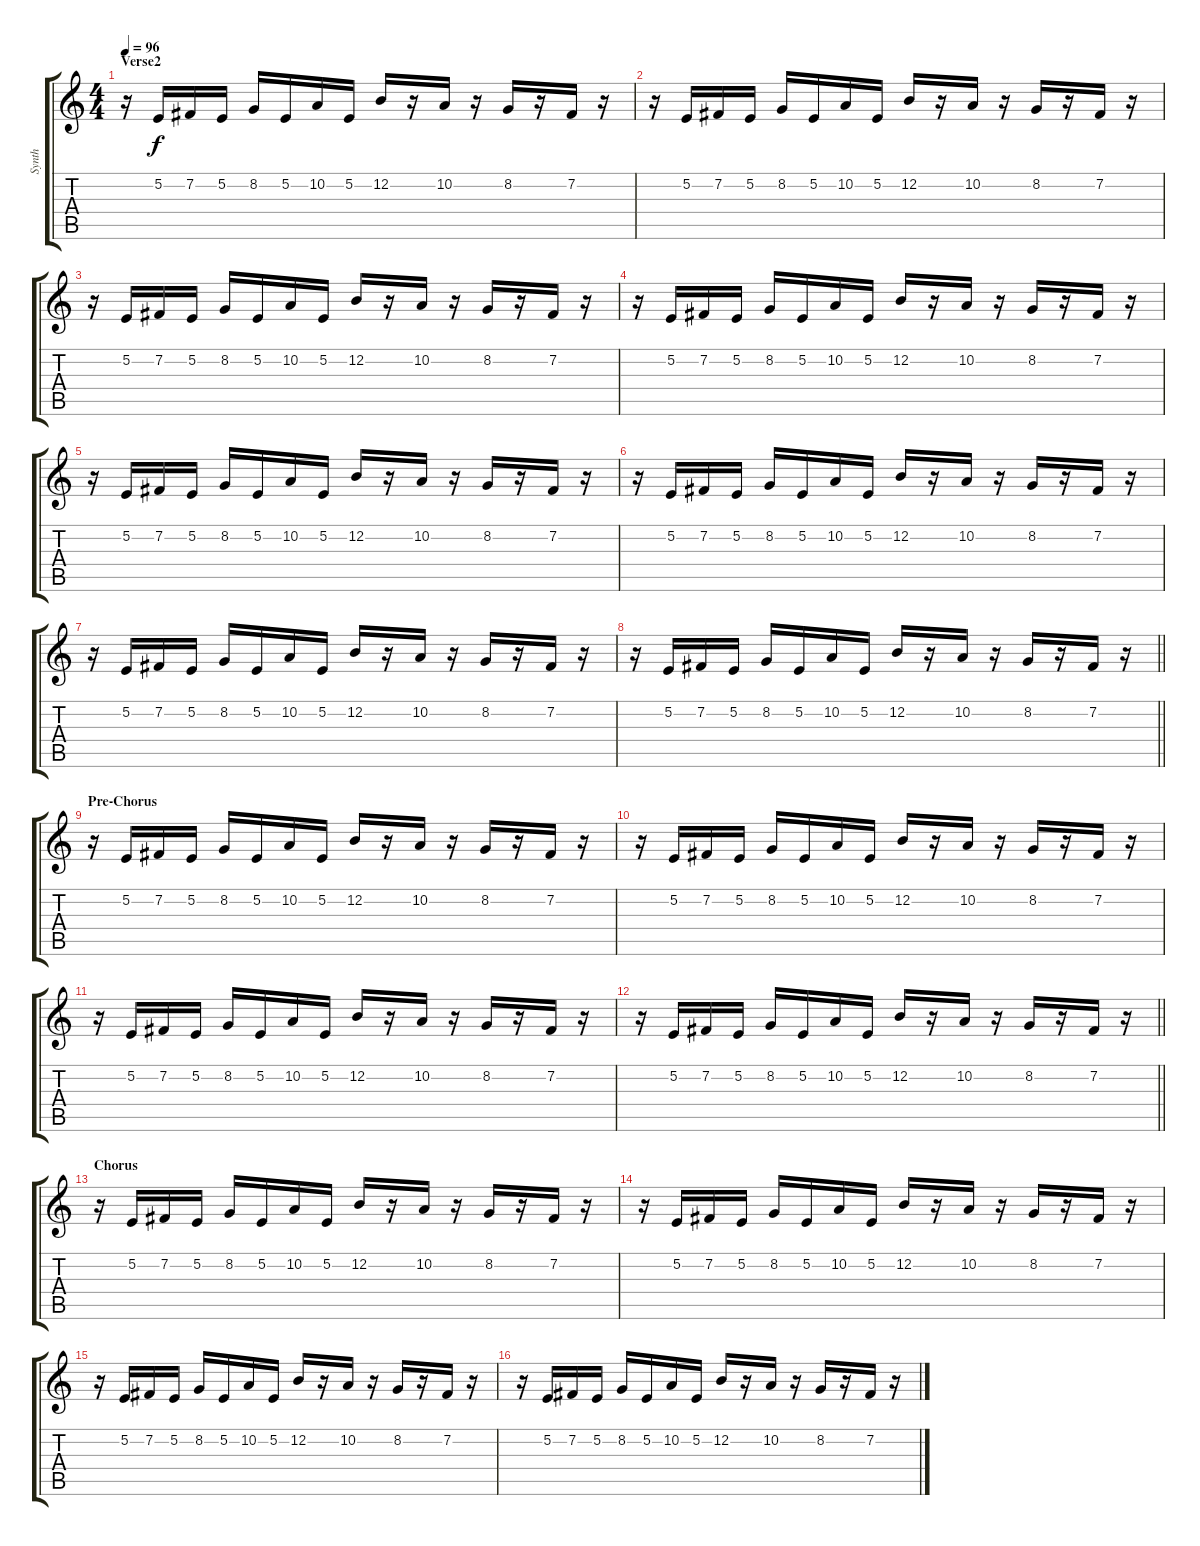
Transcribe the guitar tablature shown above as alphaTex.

\track ("Synth" "Synth") {instrument stringensemble1}
\staff {score tabs}
\tuning (E4 B3 G3 D3 A2 E2) {hide}
\ts (4 4)
\section ("" "Verse2")
\tempo 96
\clef g2
\ks c
r.16{dy f} 5.2.16 7.2.16 5.2.16 8.2.16 5.2.16 10.2.16 5.2.16 12.2.16 r.16 10.2.16 r.16 8.2.16 r.16 7.2.16 r.16 |
r.16 5.2.16 7.2.16 5.2.16 8.2.16 5.2.16 10.2.16 5.2.16 12.2.16 r.16 10.2.16 r.16 8.2.16 r.16 7.2.16 r.16 |
r.16 5.2.16 7.2.16 5.2.16 8.2.16 5.2.16 10.2.16 5.2.16 12.2.16 r.16 10.2.16 r.16 8.2.16 r.16 7.2.16 r.16 |
r.16 5.2.16 7.2.16 5.2.16 8.2.16 5.2.16 10.2.16 5.2.16 12.2.16 r.16 10.2.16 r.16 8.2.16 r.16 7.2.16 r.16 |
r.16 5.2.16 7.2.16 5.2.16 8.2.16 5.2.16 10.2.16 5.2.16 12.2.16 r.16 10.2.16 r.16 8.2.16 r.16 7.2.16 r.16 |
r.16 5.2.16 7.2.16 5.2.16 8.2.16 5.2.16 10.2.16 5.2.16 12.2.16 r.16 10.2.16 r.16 8.2.16 r.16 7.2.16 r.16 |
r.16 5.2.16 7.2.16 5.2.16 8.2.16 5.2.16 10.2.16 5.2.16 12.2.16 r.16 10.2.16 r.16 8.2.16 r.16 7.2.16 r.16 |
\barLineRight lightlight
r.16 5.2.16 7.2.16 5.2.16 8.2.16 5.2.16 10.2.16 5.2.16 12.2.16 r.16 10.2.16 r.16 8.2.16 r.16 7.2.16 r.16 |
\section ("" "Pre-Chorus")
r.16 5.2.16 7.2.16 5.2.16 8.2.16 5.2.16 10.2.16 5.2.16 12.2.16 r.16 10.2.16 r.16 8.2.16 r.16 7.2.16 r.16 |
r.16 5.2.16 7.2.16 5.2.16 8.2.16 5.2.16 10.2.16 5.2.16 12.2.16 r.16 10.2.16 r.16 8.2.16 r.16 7.2.16 r.16 |
r.16 5.2.16 7.2.16 5.2.16 8.2.16 5.2.16 10.2.16 5.2.16 12.2.16 r.16 10.2.16 r.16 8.2.16 r.16 7.2.16 r.16 |
\barLineRight lightlight
r.16 5.2.16 7.2.16 5.2.16 8.2.16 5.2.16 10.2.16 5.2.16 12.2.16 r.16 10.2.16 r.16 8.2.16 r.16 7.2.16 r.16 |
\section ("" "Chorus")
r.16 5.2.16 7.2.16 5.2.16 8.2.16 5.2.16 10.2.16 5.2.16 12.2.16 r.16 10.2.16 r.16 8.2.16 r.16 7.2.16 r.16 |
r.16 5.2.16 7.2.16 5.2.16 8.2.16 5.2.16 10.2.16 5.2.16 12.2.16 r.16 10.2.16 r.16 8.2.16 r.16 7.2.16 r.16 |
r.16 5.2.16 7.2.16 5.2.16 8.2.16 5.2.16 10.2.16 5.2.16 12.2.16 r.16 10.2.16 r.16 8.2.16 r.16 7.2.16 r.16 |
r.16 5.2.16 7.2.16 5.2.16 8.2.16 5.2.16 10.2.16 5.2.16 12.2.16 r.16 10.2.16 r.16 8.2.16 r.16 7.2.16 r.16
